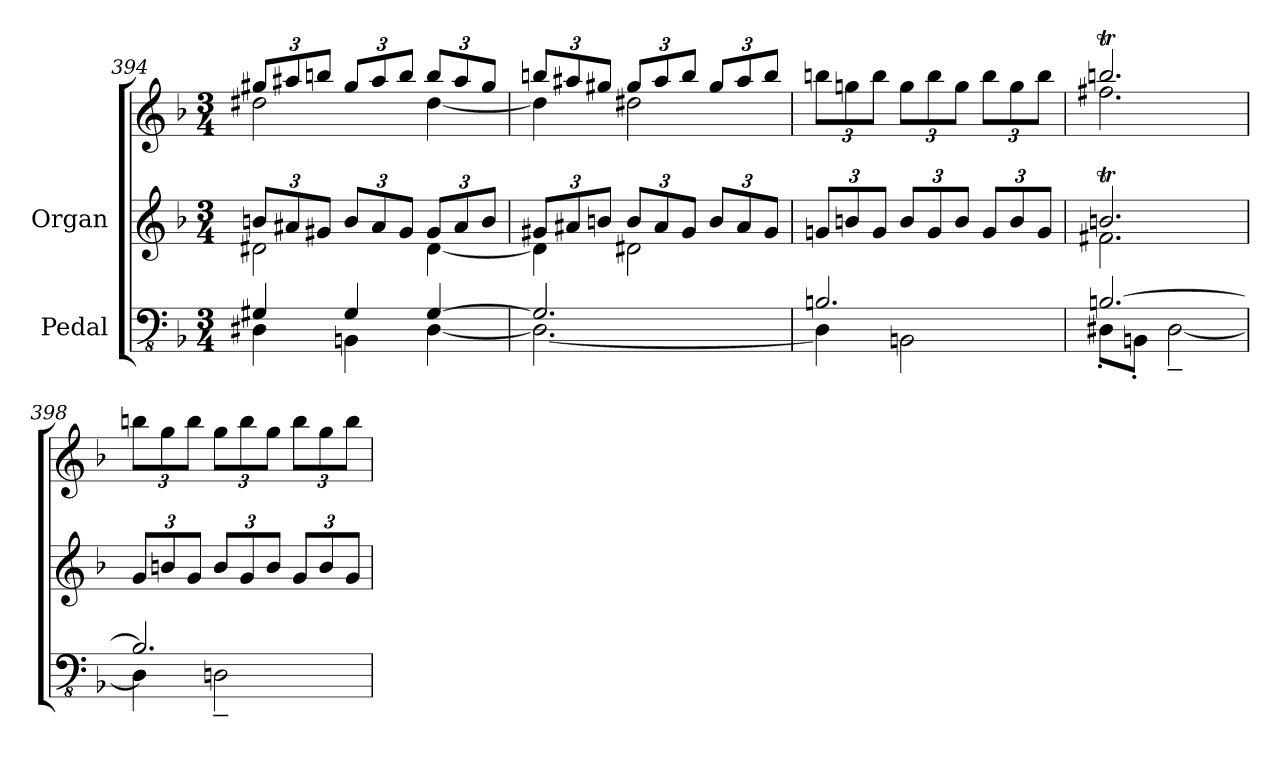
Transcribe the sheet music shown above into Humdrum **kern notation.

**kern	**kern	**kern
*part2	*part1	*part1
*staff3	*staff2	*staff1
*I"Pedal	*I"Organ	*
*clefFv4	*clefG2	*clefG2
*k[b-]	*k[b-]	*k[b-]
*M3/4	*M3/4	*M3/4
=394	=394	=394
*^	*	*
*	*	*Xbrackettup	*Xbrackettup
*	*	*^	*^
4GG#X/	4DD#X\	12bn/L	2d#X\	12gg#X/L	2dd#X\
.	.	12a#X/	.	12aa#X/	.
.	.	12g#X/J	.	12bbn/J	.
4GG#/	4BBBn\	12b/L	.	12gg#/L	.
.	.	12a#/	.	12aa#/	.
.	.	12g#/J	.	12bb/J	.
[4GG#/	[4DD#\	12g#/L	[4d#\	12bb/L	[4dd#\
.	.	12a#/	.	12aa#/	.
.	.	12b/J	.	12gg#/J	.
=395	=395	=395	=395	=395	=395
2.GG#/]	2.DD#\_	12g#X/L	4d#\]	12bbn/L	4dd#\]
.	.	12a#X/	.	12aa#X/	.
.	.	12bn/J	.	12gg#X/J	.
.	.	12b/L	2d#X\	12gg#/L	2dd#X\
.	.	12a#/	.	12aa#/	.
.	.	12g#/J	.	12bb/J	.
.	.	12b/L	.	12gg#/L	.
.	.	12a#/	.	12aa#/	.
.	.	12g#/J	.	12bb/J	.
*	*	*v	*v	*	*
*	*	*	*v	*v
=396	=396	=396	=396
2.BBn/	4DD#\]	12gn/L	12bbn\L
.	.	12bn/	12ggn\
.	.	12g/J	12bb\J
.	2BBBn\	12b/L	12gg\L
.	.	12g/	12bb\
.	.	12b/J	12gg\J
.	.	12g/L	12bb\L
.	.	12b/	12gg\
.	.	12g/J	12bb\J
=397	=397	=397	=397
*	*	*^	*^
[2.BBn/	8DD#X'\L	2.bnt/	2.f#X\	2.bbnt/	2.ff#XTTT\
.	8BBBn'\J	.	.	.	.
.	[2DD#~\	.	.	.	.
*	*	*v	*v	*	*
*	*	*	*v	*v
!!LO:PB:g=z
=398	=398	=398	=398
2.BB/]	4DD#\]	12g/L	12bbn\L
.	.	12bn/	12gg\
.	.	12g/J	12bb\J
.	2DDn~\	12b/L	12gg\L
.	.	12g/	12bb\
.	.	12b/J	12gg\J
.	.	12g/L	12bb\L
.	.	12b/	12gg\
.	.	12g/J	12bb\J
*v	*v	*	*
=	=	=
*-	*-	*-
